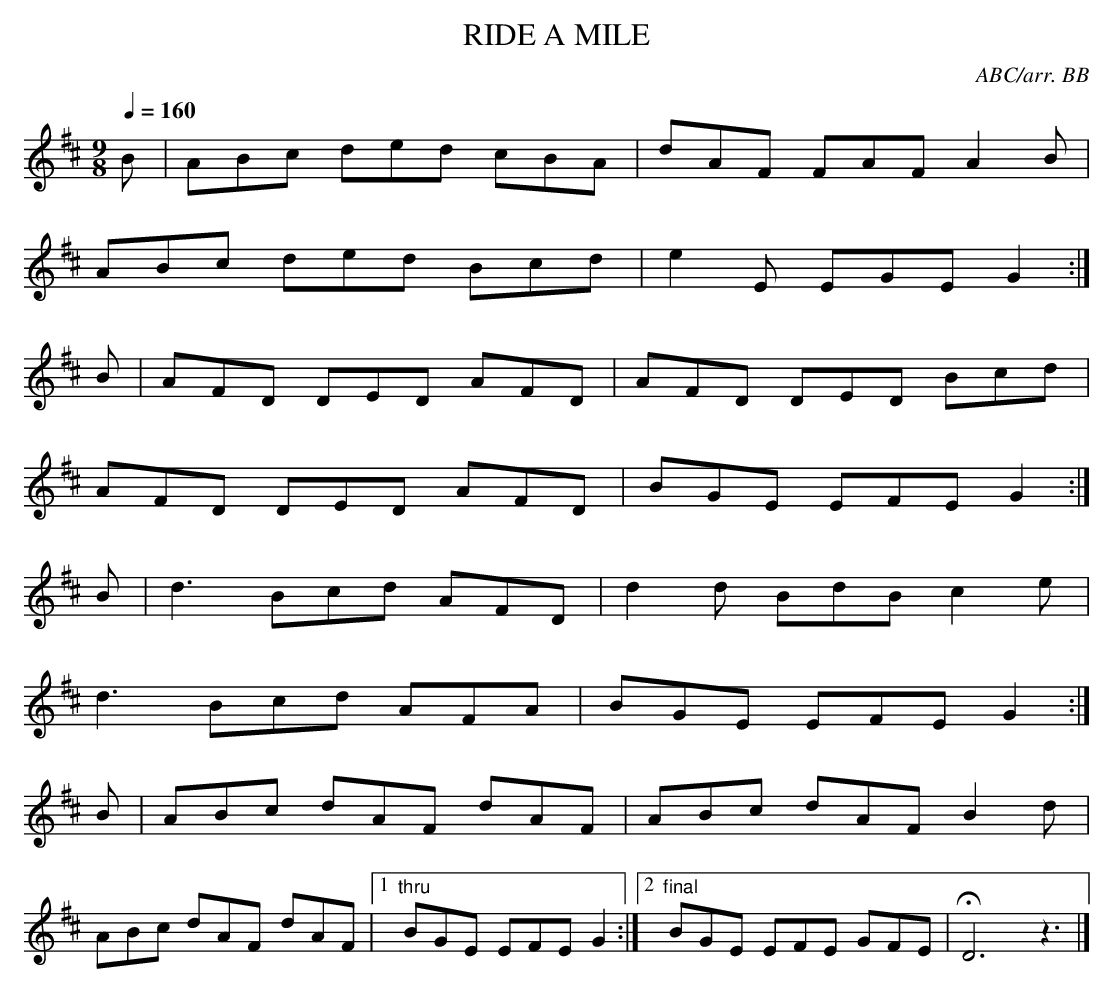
X:1
T:RIDE A MILE
C:ABC/arr. BB
(aka "Riding A Mile").
Y:"Irish"
Q:1/4=160
M:9/8
L:1/8
K:D
B|ABc ded cBA|dAF FAF A2B|
ABc ded Bcd|e2E EGE G2 :|
B|AFD DED AFD|AFD DED Bcd|
AFD DED AFD|BGE EFE G2 :|
B|d3 Bcd AFD|d2d BdB c2e|
d3 Bcd AFA|BGE EFE G2 :|
B|ABc dAF dAF|ABc dAF B2d|
ABc dAF dAF|1 "thru"BGE EFE G2 :|\
[2 "final"BGE EFE GFE|HD6z3|]
